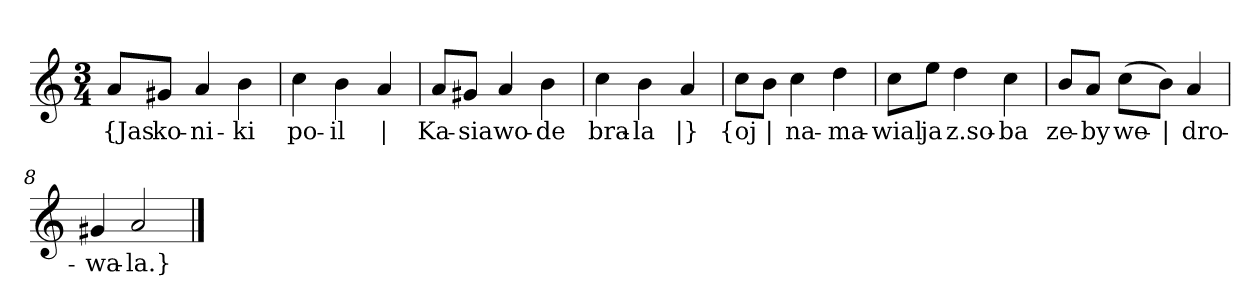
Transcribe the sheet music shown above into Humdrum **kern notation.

**kern	**text
*part1	*part1
*staff1	*staff1
*clefG2	*
*k[]	*
*a:	*
*M3/4	*
=	=
8a/L	{Jas
8g#X/J	ko-
4a	-ni-
4b	-ki
=2	=2
4cc	po-
4b	-il
4a	|
=3	=3
8a/L	Ka-
8g#X/J	-sia
4a	wo-
4b	-de
=4	=4
4cc	bra-
4b	-la
4a	|}
=5y	=5y
8cc\L	{oj
8b\J	|
4cc	na-
4dd	-ma-
=6	=6
8cc\L	-wial
8ee\J	ja
4dd	z.so-
4cc	-ba
=7	=7
8b/L	ze-
8a/J	-by
(8cc\L	we-
8b\J)	|
4a	-dro-
=8	=8
4g#X	-wa-
2a	-la.}
==	==
*-	*-
